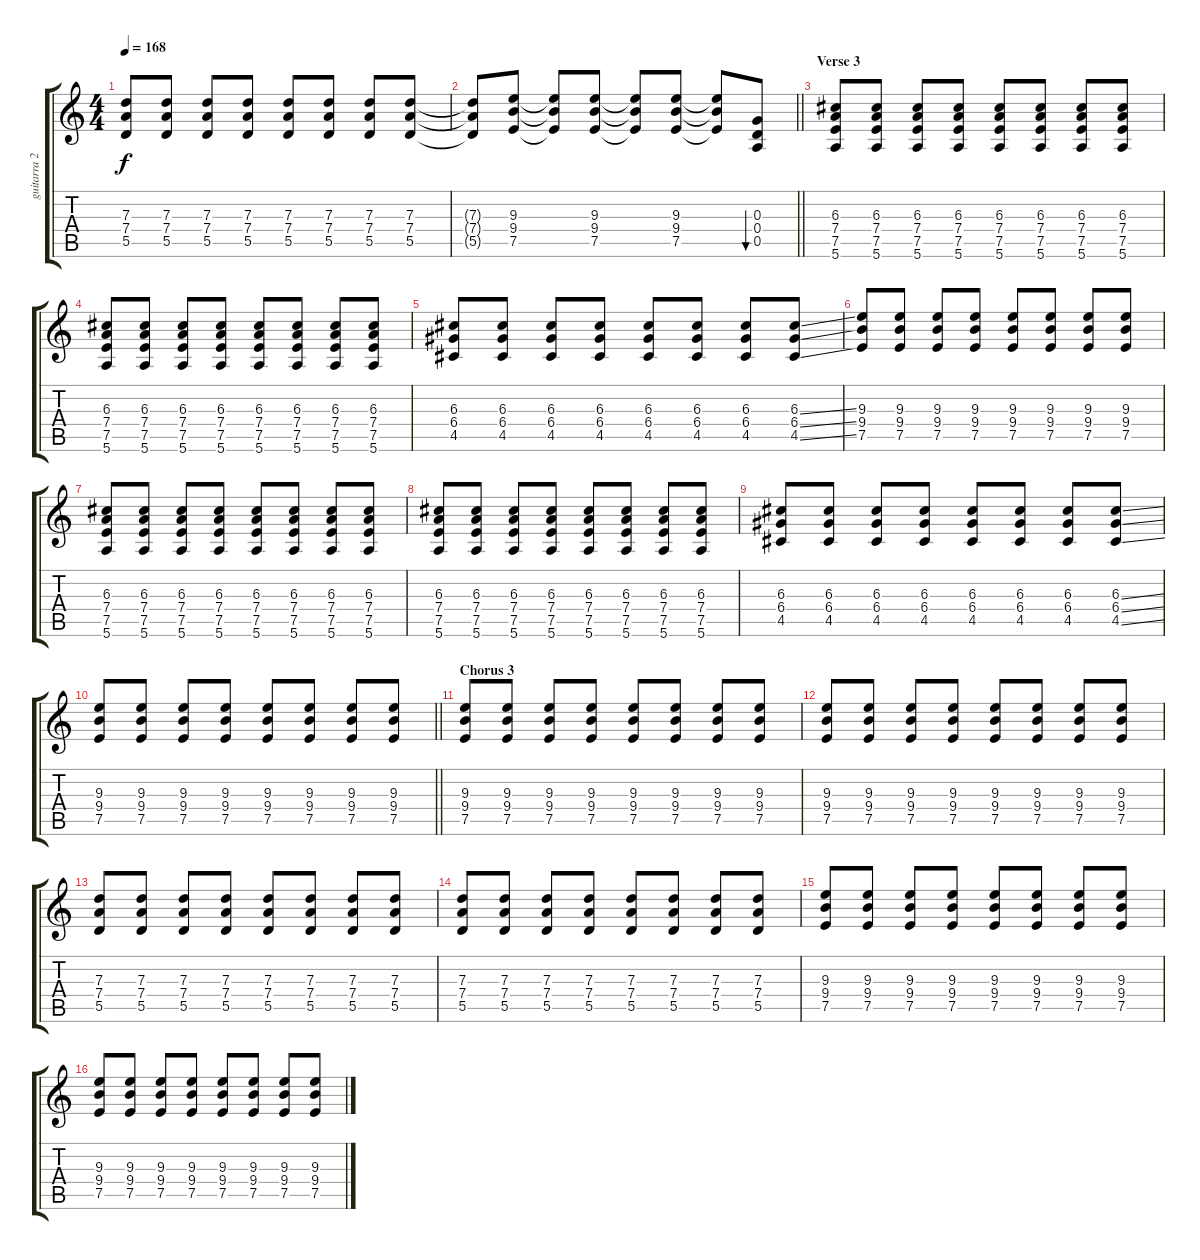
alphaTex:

\track ("guitarra 2 RSE" "guitarra 2") {instrument overdrivenguitar}
\staff {score tabs}
\tuning (E4 B3 G3 D3 A2 E2) {hide}
\ts (4 4)
\tempo 168
\clef g2
\ks c
(7.3 7.4 5.5).8{dy f} (7.3 7.4 5.5).8 (7.3 7.4 5.5).8 (7.3 7.4 5.5).8 (7.3 7.4 5.5).8 (7.3 7.4 5.5).8 (7.3 7.4 5.5).8 (7.3 7.4 5.5).8 |
\barLineRight lightlight
(7.3{t} 7.4{t} 5.5{t}).8 (9.3 9.4 7.5).8 (9.3{t} 9.4{t} 7.5{t}).8 (9.3 9.4 7.5).8 (9.3{t} 9.4{t} 7.5{t}).8 (9.3 9.4 7.5).8 (9.3{t} 9.4{t} 7.5{t}).8 (0.3 0.4 0.5).8{bu 60} |
\section ("" "Verse 3")
(6.3 7.4 7.5 5.6).8 (6.3 7.4 7.5 5.6).8 (6.3 7.4 7.5 5.6).8 (6.3 7.4 7.5 5.6).8 (6.3 7.4 7.5 5.6).8 (6.3 7.4 7.5 5.6).8 (6.3 7.4 7.5 5.6).8 (6.3 7.4 7.5 5.6).8 |
(6.3 7.4 7.5 5.6).8 (6.3 7.4 7.5 5.6).8 (6.3 7.4 7.5 5.6).8 (6.3 7.4 7.5 5.6).8 (6.3 7.4 7.5 5.6).8 (6.3 7.4 7.5 5.6).8 (6.3 7.4 7.5 5.6).8 (6.3 7.4 7.5 5.6).8 |
(6.3 6.4 4.5).8 (6.3 6.4 4.5).8 (6.3 6.4 4.5).8 (6.3 6.4 4.5).8 (6.3 6.4 4.5).8 (6.3 6.4 4.5).8 (6.3 6.4 4.5).8 (6.3{ss} 6.4{ss} 4.5{ss}).8 |
(9.3 9.4 7.5).8 (9.3 9.4 7.5).8 (9.3 9.4 7.5).8 (9.3 9.4 7.5).8 (9.3 9.4 7.5).8 (9.3 9.4 7.5).8 (9.3 9.4 7.5).8 (9.3 9.4 7.5).8 |
(6.3 7.4 7.5 5.6).8 (6.3 7.4 7.5 5.6).8 (6.3 7.4 7.5 5.6).8 (6.3 7.4 7.5 5.6).8 (6.3 7.4 7.5 5.6).8 (6.3 7.4 7.5 5.6).8 (6.3 7.4 7.5 5.6).8 (6.3 7.4 7.5 5.6).8 |
(6.3 7.4 7.5 5.6).8 (6.3 7.4 7.5 5.6).8 (6.3 7.4 7.5 5.6).8 (6.3 7.4 7.5 5.6).8 (6.3 7.4 7.5 5.6).8 (6.3 7.4 7.5 5.6).8 (6.3 7.4 7.5 5.6).8 (6.3 7.4 7.5 5.6).8 |
(6.3 6.4 4.5).8 (6.3 6.4 4.5).8 (6.3 6.4 4.5).8 (6.3 6.4 4.5).8 (6.3 6.4 4.5).8 (6.3 6.4 4.5).8 (6.3 6.4 4.5).8 (6.3{ss} 6.4{ss} 4.5{ss}).8 |
\barLineRight lightlight
(9.3 9.4 7.5).8 (9.3 9.4 7.5).8 (9.3 9.4 7.5).8 (9.3 9.4 7.5).8 (9.3 9.4 7.5).8 (9.3 9.4 7.5).8 (9.3 9.4 7.5).8 (9.3 9.4 7.5).8 |
\section ("" "Chorus 3")
(9.3 9.4 7.5).8 (9.3 9.4 7.5).8 (9.3 9.4 7.5).8 (9.3 9.4 7.5).8 (9.3 9.4 7.5).8 (9.3 9.4 7.5).8 (9.3 9.4 7.5).8 (9.3 9.4 7.5).8 |
(9.3 9.4 7.5).8 (9.3 9.4 7.5).8 (9.3 9.4 7.5).8 (9.3 9.4 7.5).8 (9.3 9.4 7.5).8 (9.3 9.4 7.5).8 (9.3 9.4 7.5).8 (9.3 9.4 7.5).8 |
(7.3 7.4 5.5).8 (7.3 7.4 5.5).8 (7.3 7.4 5.5).8 (7.3 7.4 5.5).8 (7.3 7.4 5.5).8 (7.3 7.4 5.5).8 (7.3 7.4 5.5).8 (7.3 7.4 5.5).8 |
(7.3 7.4 5.5).8 (7.3 7.4 5.5).8 (7.3 7.4 5.5).8 (7.3 7.4 5.5).8 (7.3 7.4 5.5).8 (7.3 7.4 5.5).8 (7.3 7.4 5.5).8 (7.3 7.4 5.5).8 |
(9.3 9.4 7.5).8 (9.3 9.4 7.5).8 (9.3 9.4 7.5).8 (9.3 9.4 7.5).8 (9.3 9.4 7.5).8 (9.3 9.4 7.5).8 (9.3 9.4 7.5).8 (9.3 9.4 7.5).8 |
(9.3 9.4 7.5).8 (9.3 9.4 7.5).8 (9.3 9.4 7.5).8 (9.3 9.4 7.5).8 (9.3 9.4 7.5).8 (9.3 9.4 7.5).8 (9.3 9.4 7.5).8 (9.3 9.4 7.5).8
